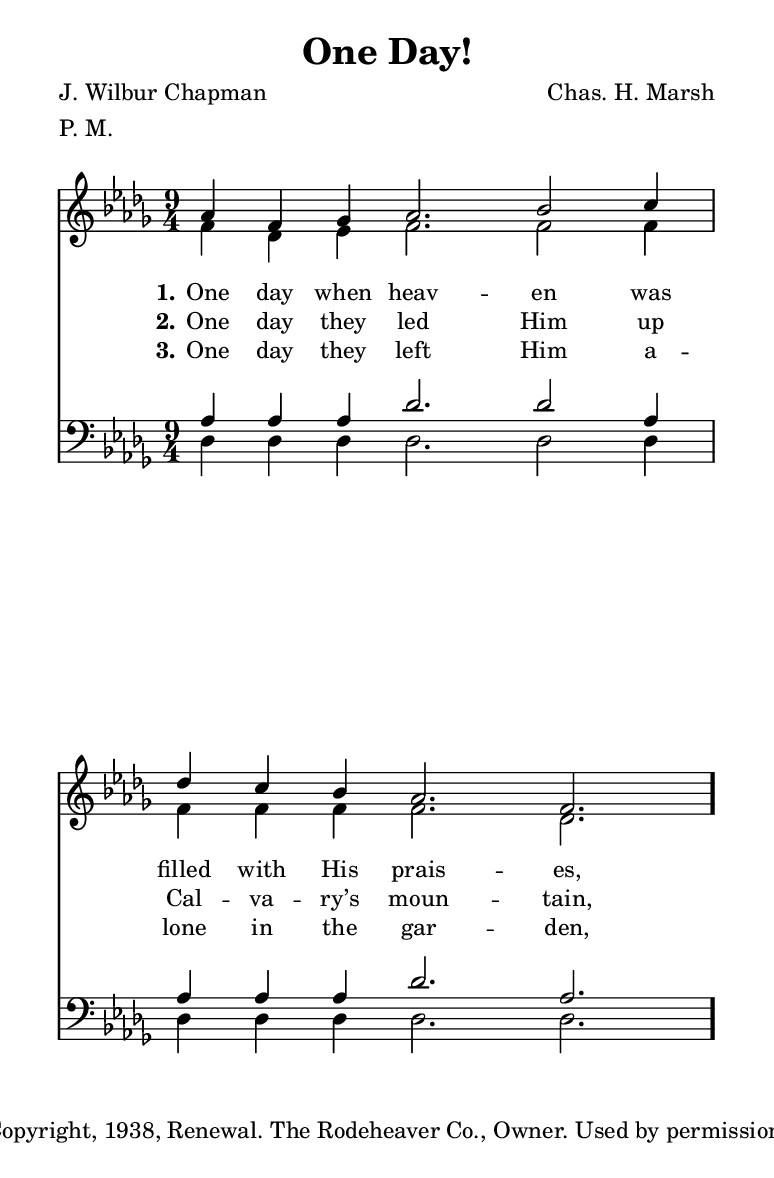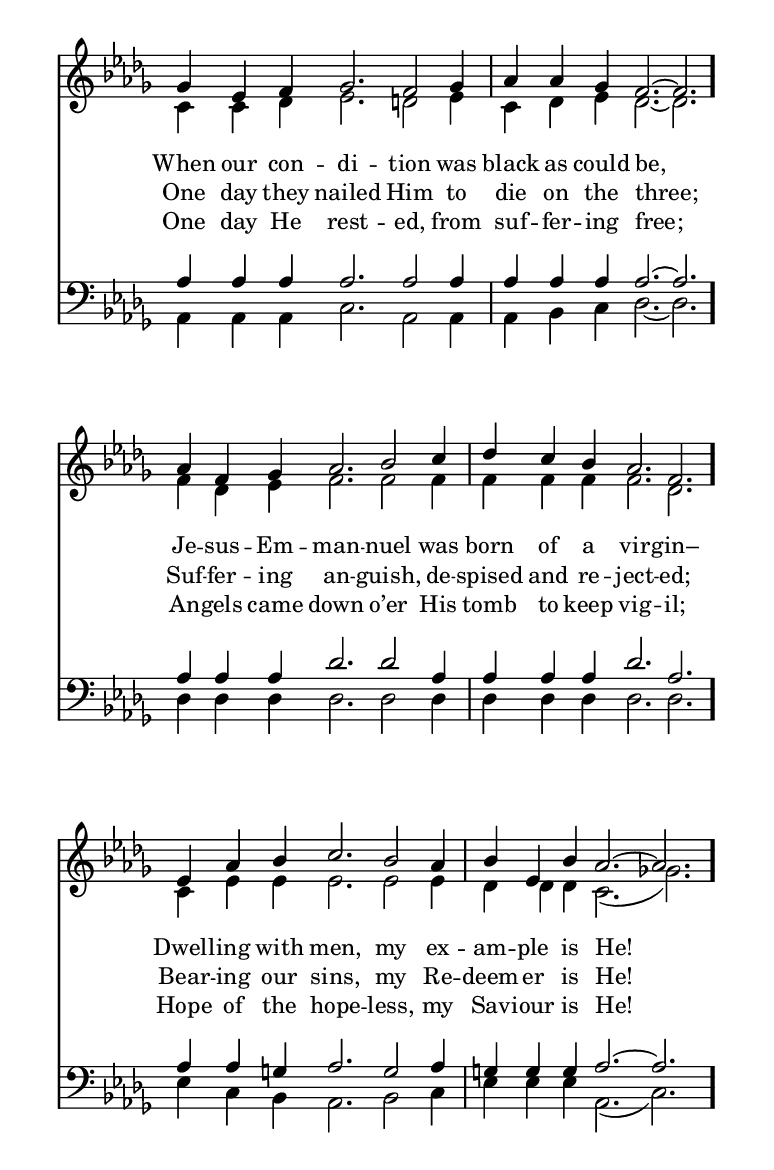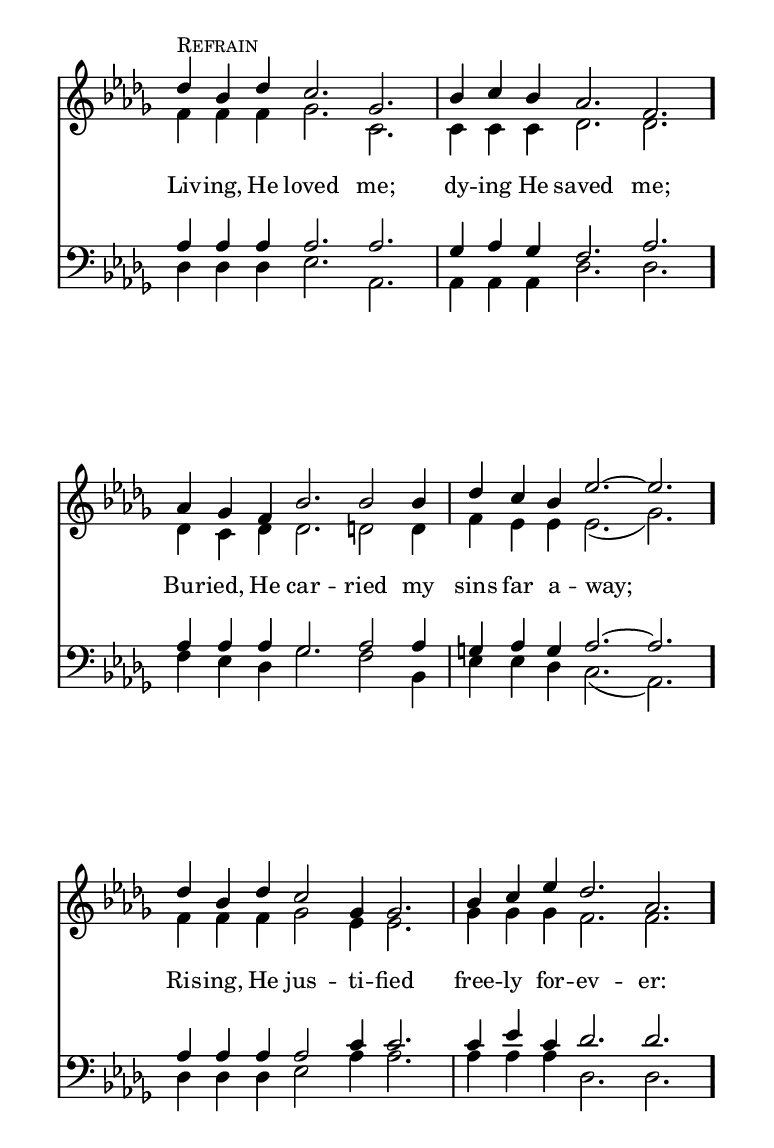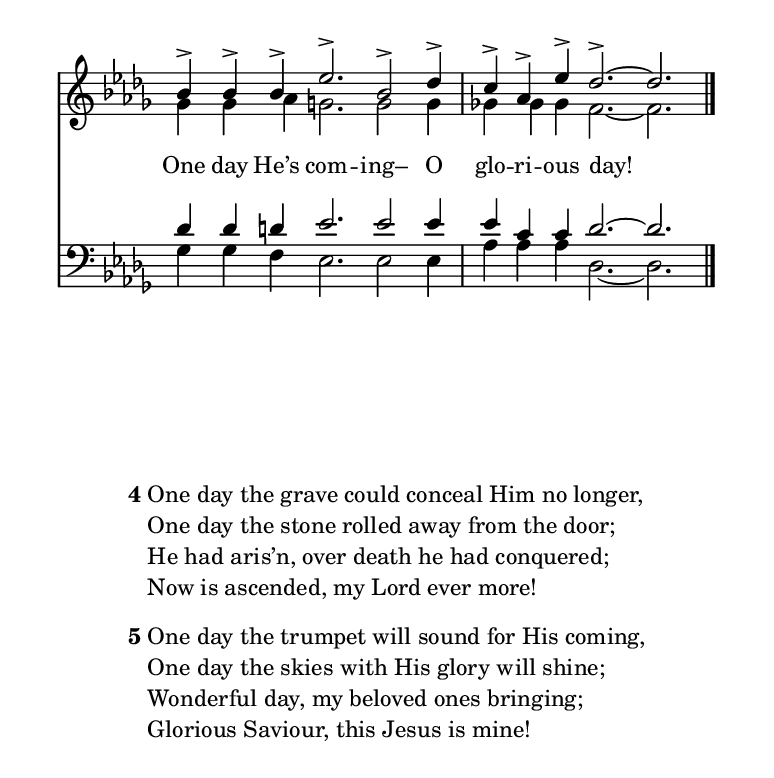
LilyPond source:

\include "common/global.ily"
\paper {
  \include "common/paper.ily"
  ragged-last-bottom = ##t
  %systems-per-page = ##f
  page-count = #(cond (is-eogsized 2) (#t #f))
}

\header{
  hymnnumber = "186"
  title = "One Day!"
  tunename = ""
  meter = "P. M."
  poet = "J. Wilbur Chapman"
  composer = "Chas. H. Marsh"
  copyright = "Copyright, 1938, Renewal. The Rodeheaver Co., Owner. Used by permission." % TODO revalidate
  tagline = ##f
}

patternA = { c4 c4 c4 c2. c2 c4 | c4 c4 c4 c2. c2. }
patternB = { c4 c4 c4 c2. c2. | c4 c4 c4 c2. c2. }
patternC = { c4 c4 c4 c2 c4 c2. | c4 c4 c4 c2. c2. }

global = {
  \include "common/overrides.ily"
  \override Staff.TimeSignature.style = #'numbered
  \time 9/4
  \override Score.MetronomeMark.transparent = ##t % hide all fermata changes too
  \tempo 4=150
  \key des \major
  \autoBeamOff
}

notesSoprano = {
\global
\relative c'' {

  \changePitch \patternA { aes f ges aes bes c | des c bes aes f }
  \changePitch \patternA { ges ees f ges f ges | aes aes ges f ~ f }
  \changePitch \patternA { aes f ges aes bes c | des c bes aes f }
  \changePitch \patternA { ees aes bes c bes aes | bes ees, bes' aes ~ aes }

  << s^\markup { \small \caps "Refrain" }
  \changePitch \patternB { des bes des c ges | bes c bes aes f } >>
  \changePitch \patternA { aes ges f bes bes bes | des c bes ees ~ ees }
  \changePitch \patternC { des bes des c ges ges | bes c ees des aes }
  \changePitch \patternA { bes-> bes-> bes-> ees-> bes-> des-> | c-> aes-> ees'-> des-> ~ des }

  \bar "|."

}
}

notesAlto = {
\global
\relative e' {

  \changePitch \patternA { f des ees f f f | f f f f des }
  \changePitch \patternA { c c des ees d ees | c des ees des ~ des }
  \changePitch \patternA { f des ees f f f | f f f f des }
  \changePitch \patternA { c ees ees ees ees ees | des des des c( ges'!) }

  \changePitch \patternB { f f f ges c, | c c c des des }
  \changePitch \patternA { des c des des d d | f ees ees ees( ges) }
  \changePitch \patternC { f f f ges ees ees | ges ges ges f f }
  \changePitch \patternA { ges ges aes g g g | ges! ges ges f ~ f }

}
}

notesTenor = {
\global
\relative a {

  \changePitch \patternA { aes aes aes des des aes | aes aes aes des aes }
  \changePitch \patternA { aes aes aes aes aes aes | aes aes aes aes ~ aes }
  \changePitch \patternA { aes aes aes des des aes | aes aes aes des aes }
  \changePitch \patternA { aes aes g aes g aes | g g g aes ~ aes }

  \changePitch \patternB { aes aes aes aes aes | ges aes ges f aes }
  \changePitch \patternA { aes aes aes ges aes aes | g aes g aes ~ aes }
  \changePitch \patternC { aes aes aes aes c c | c ees c des des }
  \changePitch \patternA { des des d ees ees ees | ees c c | des ~ des }

}
}

notesBass = {
\global
\relative f {

  \changePitch \patternA { des des des des des des | des des des des des }
  \changePitch \patternA { aes aes aes c aes aes | aes bes c des ~ des }
  \changePitch \patternA { des des des des des des | des des des des des }
  \changePitch \patternA { ees c bes aes bes c | ees ees ees aes,( c) }

  \changePitch \patternB { des des des ees aes, | aes aes aes des des }
  \changePitch \patternA { f ees des ges f bes, | ees ees des c( aes) }
  \changePitch \patternC { des des des ees aes aes | aes aes aes des, des | }
  \changePitch \patternA { ges ges f ees ees ees | aes aes aes des, ~ des }

}
}

Refrain = \lyricmode {

Liv -- ing, He loved me; dy -- ing He saved me; \bar "."
Bur -- ied, He car -- ried my sins far a -- way; \bar "."
Ris -- ing, He jus -- ti -- fied free -- ly for -- ev -- er: \bar "."
One day He’s com -- ing– O glo -- ri -- ous day! \bar "."

}

wordsA = \lyricmode {
\set stanza = "1."

One day when heav -- en was filled with His prais -- es, \bar "."
When our con -- di -- tion was black as could be, \bar "."
Je -- sus -- Em -- man -- nuel was born of a vir -- gin– \bar "."
Dwell -- ing with men, my ex -- am -- ple is He! \bar "."

}

wordsB = \lyricmode {
\set stanza = "2."

One day they led Him up Cal -- va -- ry’s moun -- tain,
One day they nailed Him to die on the three;
Suf -- fer -- ing an -- guish, de -- spised and re -- ject -- ed;
Bear -- ing our sins, my Re -- deem -- er is He!

\Refrain

}

wordsC = \lyricmode {
\set stanza = "3."

One day they left Him a -- lone in the gar -- den,
One day He rest -- ed, from suf -- fer -- ing free;
An -- gels came down o’er His tomb to keep vig -- il;
Hope of the hope -- less, my Sav -- iour is He!

}

wordsD = \markuplist {

\line { One day the grave could conceal Him no longer, }
\line { One day the stone rolled away from the door; }
\line { He had aris’n, over death he had conquered; }
\line { Now is ascended, my Lord ever more! }

}

wordsE = \markuplist {

\line { One day the trumpet will sound for His coming, }
\line { One day the skies with His glory will shine; }
\line { Wonderful day, my beloved ones bringing; }
\line { Glorious Saviour, this Jesus is mine! }

}

\score {
  \context ChoirStaff <<
    \context Staff = upper <<
      \set ChoirStaff.systemStartDelimiter = #'SystemStartBar
      \context Voice  = sopranos { \voiceOne << \notesSoprano >> }
      \context Voice  = altos { \voiceTwo << \notesAlto >> }
      \context Lyrics = one   \lyricsto sopranos \wordsA
      \context Lyrics = two   \lyricsto sopranos \wordsB
      \context Lyrics = three \lyricsto sopranos \wordsC
    >>
    \context Staff = men <<
      \clef bass
      \context Voice  = tenors { \voiceOne << \notesTenor >> }
      \context Voice  = basses { \voiceTwo << \notesBass >> }
    >>
  >>
  \layout {
    \include "common/layout.ily"
  }
  \midi{
    \include "common/midi.ily"
  }
}

\noPageBreak

\markup { \fill-line { \column {
  \line{ \bold 4 \column { \wordsD } } \combine \null \vspace #0.4
  \line{ \bold 5 \column { \wordsE } } \combine \null \vspace #0.4
} } }

\version "2.19.49"  % necessary for upgrading to future LilyPond versions.

% vi:set et ts=2 sw=2 ai nocindent syntax=lilypond:
